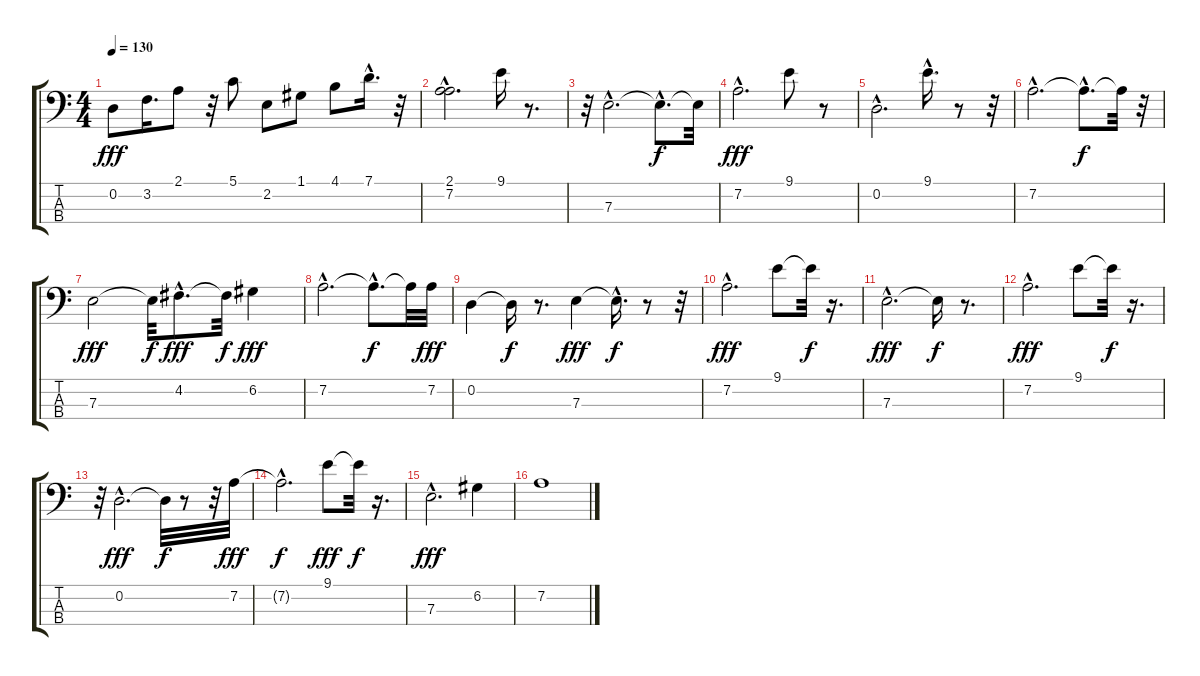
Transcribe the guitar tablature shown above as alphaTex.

\track "" {instrument acousticbass}
\staff {score tabs}
\tuning (G2 D2 A1 E1) {hide}
\ts (4 4)
\tempo 130
\clef f4
\ks c
0.2.8{dy fff} 3.2.16{d} 2.1.8 r.32 5.1.8 2.2.8 1.1.8 4.1.8 7.1{hac}.16{d} r.32 |
(2.1{hac} 7.2{hac}).2{d} 9.1.16 r.8{d} |
r.32 7.3{hac}.2{d} 7.3{hac t}.8{d dy f} 7.3{t}.32 |
7.2{hac}.2{d dy fff} 9.1.8 r.8 |
0.2{hac}.2{d} 9.1{hac}.16{d} r.8 r.32 |
7.2{hac}.2{d} 7.2{hac t}.8{d dy f} 7.2{t}.32 r.32 |
7.3.2{dy fff} 7.3{t}.32{dy f} 4.2{hac}.8{d dy fff} 4.2{t}.32{dy f} 6.2.4{dy fff} |
7.2{hac}.2{d} 7.2{hac t}.8{d dy f} 7.2{t}.32 7.2.32{dy fff} |
0.2.4 0.2{t}.16{dy f} r.8{d} 7.3.4{dy fff} 7.3{hac t}.16{d dy f} r.8 r.32 |
7.2{hac}.2{d dy fff} 9.1.8 9.1{t}.32{dy f} r.16{d} |
7.3{hac}.2{d dy fff} 7.3{t}.16{dy f} r.8{d} |
7.2{hac}.2{d dy fff} 9.1.8 9.1{t}.32{dy f} r.16{d} |
r.32 0.2{hac}.2{d dy fff} 0.2{t}.32{dy f} r.8 r.32 7.2.32{dy fff} |
7.2{hac t}.2{d dy f} 9.1.8{dy fff} 9.1{t}.32{dy f} r.16{d} |
7.3{hac}.2{d dy fff} 6.2.4 |
7.2.1
